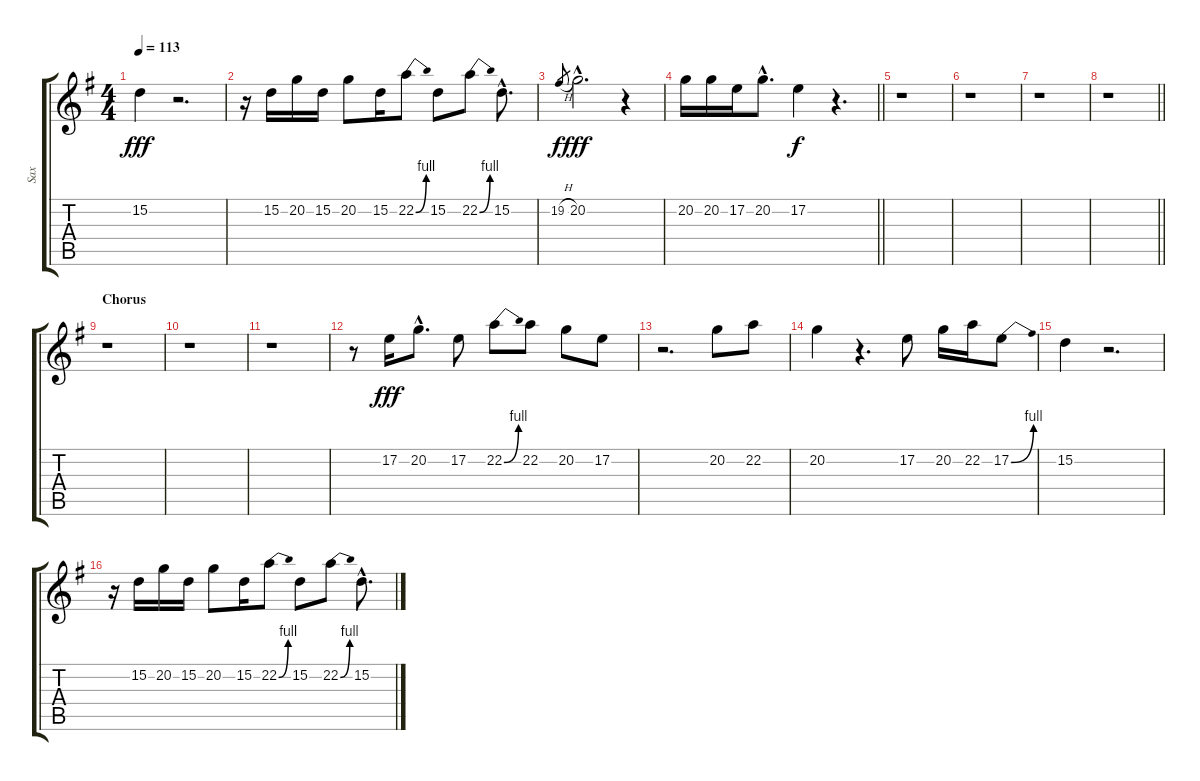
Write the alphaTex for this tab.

\track ("Sax" "Sax") {instrument tenorsax}
\staff {score tabs}
\tuning (E4 B3 G3 D3 A2 E2) {hide}
\ts (4 4)
\tempo 113
\clef g2
\ks g
15.2.4{dy fff} r.2{d} |
r.16 15.2.16 20.2.16 15.2.16 20.2.8 15.2.16 22.2{be (bend 0 0 60 4)}.8 15.2.8 22.2{be (bend 0 0 60 4)}.8 15.2{hac}.8{d} |
19.2{h}.8{gr dy f} 20.2{hac}.2{d dy fff} r.4 |
\barLineRight lightlight
20.2.16 20.2.16 17.2.16 20.2{hac}.8{d} 17.2.4{dy f} r.4{d} |
r.1 |
r.1 |
r.1 |
\barLineRight lightlight
r.1 |
\section ("" "Chorus")
r.1 |
r.1 |
r.1 |
r.8 17.2.16{dy fff} 20.2{hac}.8{d} 17.2.8 22.2{be (bend 0 0 60 4)}.8 22.2.8 20.2.8 17.2.8 |
r.2{d} 20.2.8 22.2.8 |
20.2.4 r.4{d} 17.2.8 20.2.16 22.2.16 17.2{be (bend 0 0 60 4)}.8 |
15.2.4 r.2{d} |
r.16 15.2.16 20.2.16 15.2.16 20.2.8 15.2.16 22.2{be (bend 0 0 60 4)}.8 15.2.8 22.2{be (bend 0 0 60 4)}.8 15.2{hac}.8{d}
